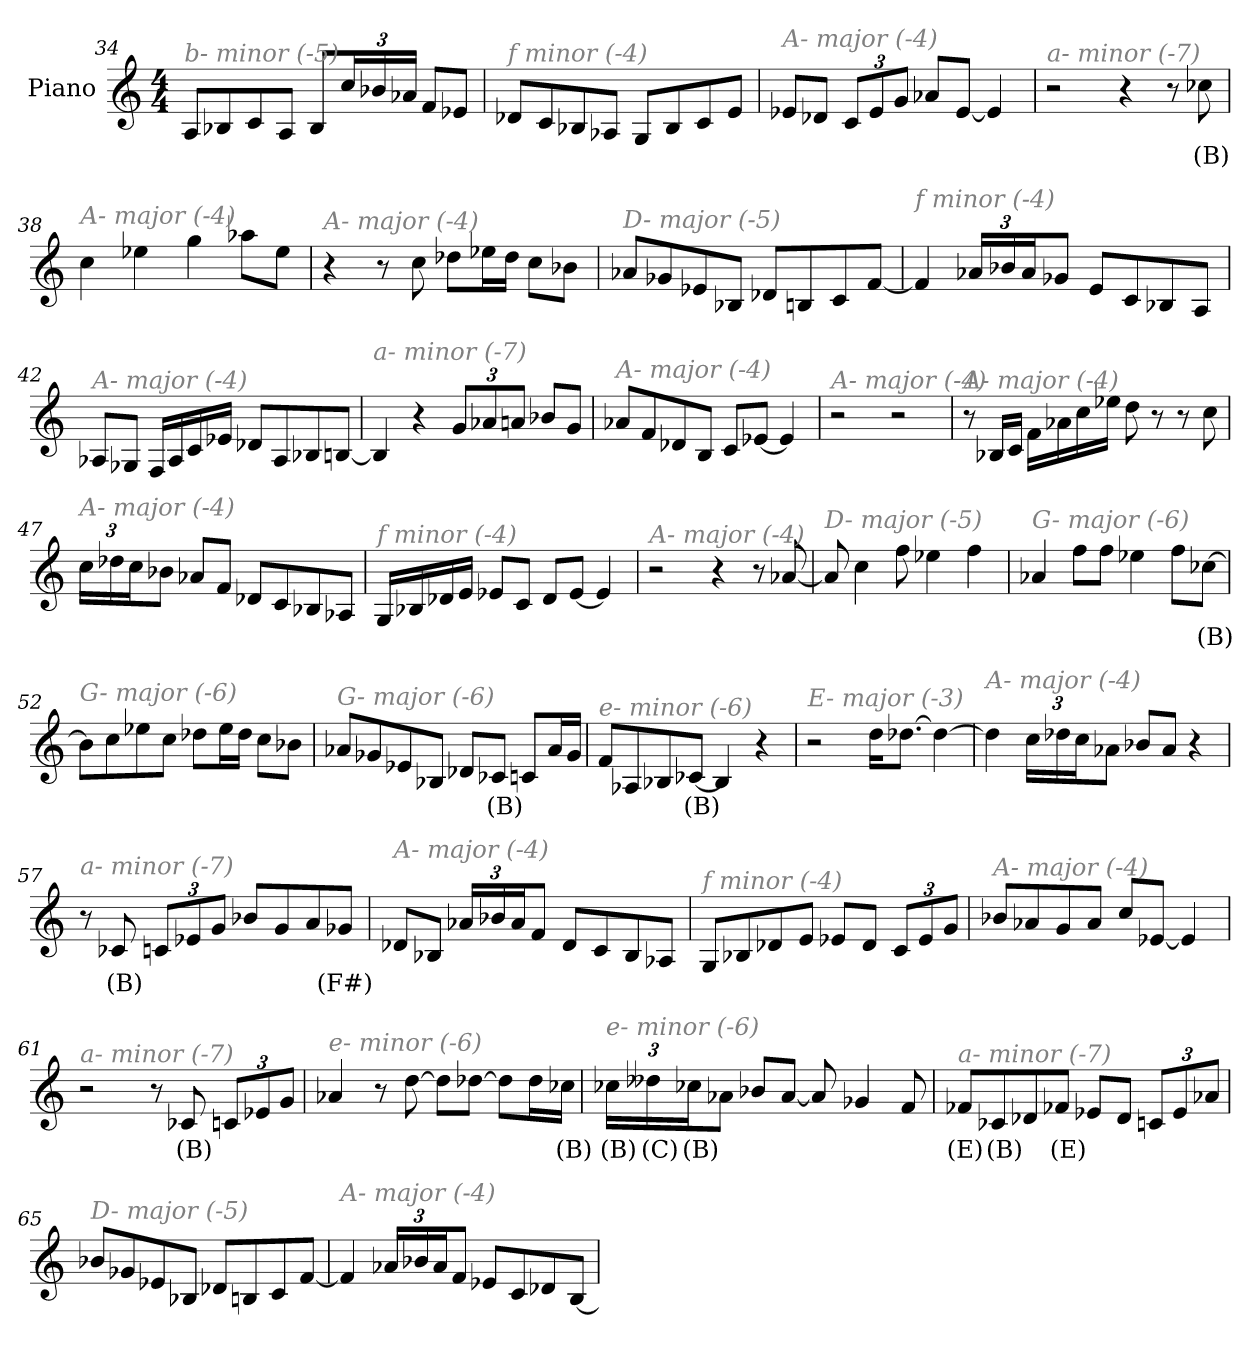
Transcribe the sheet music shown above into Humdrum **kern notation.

**kern	**text
*part1	*part1
*staff1	*staff1
*I"Piano	*
*I'Pno	*
*clefG2	*
*k[]	*
*M4/4	*
=34	=34
!LO:TX:i:color=#808080:t=b- minor (-5)	!
8A/L	.
8B-X/	.
8c/	.
8A/J	.
8B-/L	.
*Xbrackettup	*
24cc/L	.
24b-X/	.
24a-X/JJ	.
8f/L	.
8e-X/J	.
=35	=35
!LO:TX:i:color=#808080:t=f minor (-4)	!
8d-X/L	.
8c/	.
8B-X/	.
8A-X/J	.
8G/L	.
8B-/	.
8c/	.
8e/J	.
!!LO:LB:g=z
=36	=36
!LO:TX:i:color=#808080:t=A- major (-4)	!
8e-X/L	.
8d-X/J	.
12c/L	.
12e-/	.
12g/J	.
8a-X/L	.
[8e-/J	.
4e-/]	.
=37	=37
!LO:TX:i:color=#808080:t=a- minor (-7)	!
2r	.
4r	.
8r	.
8cc-Xi\	(B)
=38	=38
!LO:TX:i:color=#808080:t=A- major (-4)	!
4cc\	.
4ee-X\	.
4gg\	.
8aa-X\L	.
8ee-\J	.
=39	=39
!LO:TX:i:color=#808080:t=A- major (-4)	!
4r	.
8r	.
8cc\	.
8dd-X\L	.
16ee-X\L	.
16dd-\JJ	.
8cc\L	.
8b-X\J	.
!!LO:LB:g=z
=40	=40
!LO:TX:i:color=#808080:t=D- major (-5)	!
8a-X/L	.
8g-X/	.
8e-X/	.
8B-X/J	.
8d-X/L	.
8Bn/	.
8c/	.
[8f/J	.
=41	=41
!LO:TX:i:color=#808080:t=f minor (-4)	!
4f/]	.
24a-X/LL	.
24b-X/	.
24a-/J	.
8g-X/J	.
8e/L	.
8c/	.
8B-X/	.
8A/J	.
=42	=42
!LO:TX:i:color=#808080:t=A- major (-4)	!
8A-X/L	.
8G-X/J	.
16F/LL	.
16A-/	.
16c/	.
16e-X/JJ	.
8d-X/L	.
8A-/	.
8B-X/	.
[8Bn/J	.
!!LO:PB:g=z
=43	=43
!LO:TX:i:color=#808080:t=a- minor (-7)	!
4B/]	.
4r	.
12g/L	.
12a-X/	.
12an/J	.
8b-X/L	.
8g/J	.
=44	=44
!LO:TX:i:color=#808080:t=A- major (-4)	!
8a-X/L	.
8f/	.
8d-X/	.
8B/J	.
8c/L	.
[8e-X/J	.
4e-/]	.
=45	=45
!LO:TX:i:color=#808080:t=A- major (-4)	!
2r	.
2r	.
=46	=46
!LO:TX:i:color=#808080:t=A- major (-4)	!
8r	.
16B-X/LL	.
16c/JJ	.
16f\LL	.
16a-X\	.
16cc\	.
16ee-X\JJ	.
8dd\	.
8r	.
8r	.
8cc\	.
!!LO:LB:g=z
=47	=47
!LO:TX:i:color=#808080:t=A- major (-4)	!
24cc\LL	.
24dd-X\	.
24cc\J	.
8b-X\J	.
8a-X/L	.
8f/J	.
8d-X/L	.
8c/	.
8B-X/	.
8A-X/J	.
=48	=48
!LO:TX:i:color=#808080:t=f minor (-4)	!
16G/LL	.
16B-X/	.
16d-X/	.
16e/JJ	.
8e-X/L	.
8c/J	.
8d-/L	.
[8e-/J	.
4e-/]	.
=49	=49
!LO:TX:i:color=#808080:t=A- major (-4)	!
2r	.
4r	.
8r	.
[8a-X/	.
=50	=50
!LO:TX:i:color=#808080:t=D- major (-5)	!
8a-/]	.
4cc\	.
8ff\	.
4ee-X\	.
4ff\	.
!!LO:LB:g=z
=51	=51
!LO:TX:i:color=#808080:t=G- major (-6)	!
4a-X/	.
8ff\L	.
8ff\J	.
4ee-X\	.
8ff\L	.
[8cc-Xi\J	(B)
=52	=52
!LO:TX:i:color=#808080:t=G- major (-6)	!
8b\L]	.
8cc\	.
8ee-X\	.
8cc\J	.
8dd-X\L	.
16ee-\L	.
16dd-\JJ	.
8cc\L	.
8b-X\J	.
=53	=53
!LO:TX:i:color=#808080:t=G- major (-6)	!
8a-X/L	.
8g-X/	.
8e-X/	.
8B-X/J	.
8d-X/L	.
8c-Xi/J	(B)
8c/L	.
16a-/L	.
16g-/JJ	.
=54	=54
!LO:TX:i:color=#808080:t=e- minor (-6)	!
8f/L	.
8A-X/	.
8B-X/	.
[8c-Xi/J	(B)
4B/]	.
4r	.
!!LO:LB:g=z
=55	=55
!LO:TX:i:color=#808080:t=E- major (-3)	!
2r	.
16dd\KL	.
[8.dd-X\J	.
4dd-\_	.
=56	=56
!LO:TX:i:color=#808080:t=A- major (-4)	!
4dd-\]	.
24cc\LL	.
24dd-X\	.
24cc\J	.
8a-X\J	.
8b-X/L	.
8a-/J	.
4r	.
=57	=57
!LO:TX:i:color=#808080:t=a- minor (-7)	!
8r	.
8c-Xi/	(B)
12c/L	.
12e-X/	.
12g/J	.
8b-X/L	.
8g/	.
8a/	.
8g-Xi/J	(F#)
=58	=58
!LO:TX:i:color=#808080:t=A- major (-4)	!
8d-X/L	.
8B-X/J	.
24a-X/LL	.
24b-X/	.
24a-/J	.
8f/J	.
8d-/L	.
8c/	.
8B-/	.
8A-X/J	.
!!LO:LB:g=z
=59	=59
!LO:TX:i:color=#808080:t=f minor (-4)	!
8G/L	.
8B-X/	.
8d-X/	.
8e/J	.
8e-X/L	.
8d-/J	.
12c/L	.
12e-/	.
12g/J	.
=60	=60
!LO:TX:i:color=#808080:t=A- major (-4)	!
8b-X/L	.
8a-X/	.
8g/	.
8a-/J	.
8cc/L	.
[8e-X/J	.
4e-/]	.
=61	=61
!LO:TX:i:color=#808080:t=a- minor (-7)	!
2r	.
8r	.
8c-Xi/	(B)
12c/L	.
12e-X/	.
12g/J	.
=62	=62
!LO:TX:i:color=#808080:t=e- minor (-6)	!
4a-X/	.
8r	.
[8dd\	.
8dd\L]	.
[8dd-X\J	.
8dd-\L]	.
16dd-\L	.
16cc-Xi\JJ	(B)
!!LO:LB:g=z
=63	=63
!LO:TX:i:color=#808080:t=e- minor (-6)	!
24cc-Xi\LL	(B)
24dd--Xj\	(C)
24cc-Xi\J	(B)
8a-X\J	.
8b-X/L	.
[8a-/J	.
8a-/]	.
4g-X/	.
8f/	.
=64	=64
!LO:TX:i:color=#808080:t=a- minor (-7)	!
8f-Xi/L	(E)
8c-Xi/	(B)
8d-X/	.
8f-Xi/J	(E)
8e-X/L	.
8d-/J	.
12c/L	.
12e-/	.
12a-X/J	.
=65	=65
!LO:TX:i:color=#808080:t=D- major (-5)	!
8b-X/L	.
8g-X/	.
8e-X/	.
8B-X/J	.
8d-X/L	.
8Bn/	.
8c/	.
[8f/J	.
!!LO:LB:g=z
=66	=66
!LO:TX:i:color=#808080:t=A- major (-4)	!
4f/]	.
24a-X/LL	.
24b-X/	.
24a-/J	.
8f/J	.
8e-X/L	.
8c/	.
8d-X/	.
[8B/J	.
=	=
*-	*-
